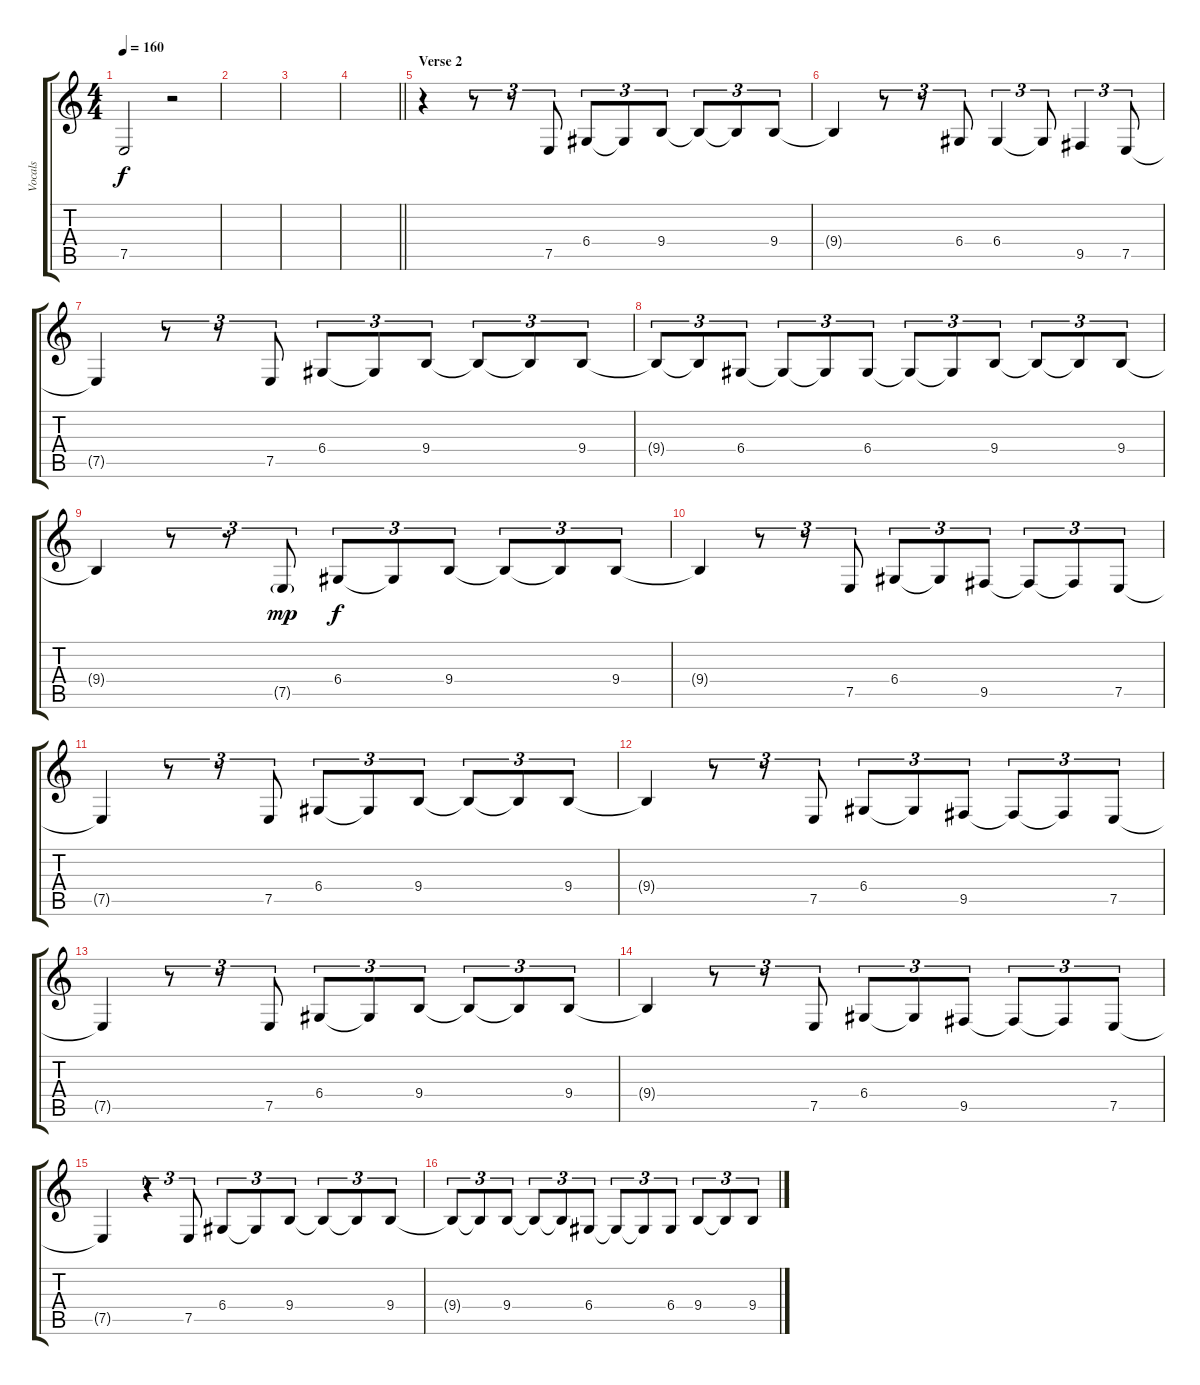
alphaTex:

\track ("Vocals" "Vocals") {instrument altosax}
\staff {score tabs}
\tuning (E4 B3 G3 D3 A2 E2) {hide}
\ts (4 4)
\tempo 160
\clef g2
\ks c
7.5.2{dy f} r.2 |
|
|
\barLineRight lightlight
|
\section ("" "Verse 2")
r.4 r.8{tu (3 2)} r.8{tu (3 2)} 7.5.8{tu (3 2)} 6.4.8{tu (3 2)} 6.4{t}.8{tu (3 2)} 9.4.8{tu (3 2)} 9.4{t}.8{tu (3 2)} 9.4{t}.8{tu (3 2)} 9.4.8{tu (3 2)} |
9.4{t}.4 r.8{tu (3 2)} r.8{tu (3 2)} 6.4.8{tu (3 2)} 6.4.4{tu (3 2)} 6.4{t}.8{tu (3 2)} 9.5.4{tu (3 2)} 7.5.8{tu (3 2)} |
7.5{t}.4 r.8{tu (3 2)} r.8{tu (3 2)} 7.5.8{tu (3 2)} 6.4.8{tu (3 2)} 6.4{t}.8{tu (3 2)} 9.4.8{tu (3 2)} 9.4{t}.8{tu (3 2)} 9.4{t}.8{tu (3 2)} 9.4.8{tu (3 2)} |
9.4{t}.8{tu (3 2)} 9.4{t}.8{tu (3 2)} 6.4.8{tu (3 2)} 6.4{t}.8{tu (3 2)} 6.4{t}.8{tu (3 2)} 6.4.8{tu (3 2)} 6.4{t}.8{tu (3 2)} 6.4{t}.8{tu (3 2)} 9.4.8{tu (3 2)} 9.4{t}.8{tu (3 2)} 9.4{t}.8{tu (3 2)} 9.4.8{tu (3 2)} |
9.4{t}.4 r.8{tu (3 2)} r.8{tu (3 2)} 7.5{g}.8{tu (3 2) dy mp} 6.4.8{tu (3 2) dy f} 6.4{t}.8{tu (3 2)} 9.4.8{tu (3 2)} 9.4{t}.8{tu (3 2)} 9.4{t}.8{tu (3 2)} 9.4.8{tu (3 2)} |
9.4{t}.4 r.8{tu (3 2)} r.8{tu (3 2)} 7.5.8{tu (3 2)} 6.4.8{tu (3 2)} 6.4{t}.8{tu (3 2)} 9.5.8{tu (3 2)} 9.5{t}.8{tu (3 2)} 9.5{t}.8{tu (3 2)} 7.5.8{tu (3 2)} |
7.5{t}.4 r.8{tu (3 2)} r.8{tu (3 2)} 7.5.8{tu (3 2)} 6.4.8{tu (3 2)} 6.4{t}.8{tu (3 2)} 9.4.8{tu (3 2)} 9.4{t}.8{tu (3 2)} 9.4{t}.8{tu (3 2)} 9.4.8{tu (3 2)} |
9.4{t}.4 r.8{tu (3 2)} r.8{tu (3 2)} 7.5.8{tu (3 2)} 6.4.8{tu (3 2)} 6.4{t}.8{tu (3 2)} 9.5.8{tu (3 2)} 9.5{t}.8{tu (3 2)} 9.5{t}.8{tu (3 2)} 7.5.8{tu (3 2)} |
7.5{t}.4 r.8{tu (3 2)} r.8{tu (3 2)} 7.5.8{tu (3 2)} 6.4.8{tu (3 2)} 6.4{t}.8{tu (3 2)} 9.4.8{tu (3 2)} 9.4{t}.8{tu (3 2)} 9.4{t}.8{tu (3 2)} 9.4.8{tu (3 2)} |
9.4{t}.4 r.8{tu (3 2)} r.8{tu (3 2)} 7.5.8{tu (3 2)} 6.4.8{tu (3 2)} 6.4{t}.8{tu (3 2)} 9.5.8{tu (3 2)} 9.5{t}.8{tu (3 2)} 9.5{t}.8{tu (3 2)} 7.5.8{tu (3 2)} |
7.5{t}.4 r.4{tu (3 2)} 7.5.8{tu (3 2)} 6.4.8{tu (3 2)} 6.4{t}.8{tu (3 2)} 9.4.8{tu (3 2)} 9.4{t}.8{tu (3 2)} 9.4{t}.8{tu (3 2)} 9.4.8{tu (3 2)} |
9.4{t}.8{tu (3 2)} 9.4{t}.8{tu (3 2)} 9.4.8{tu (3 2)} 9.4{t}.8{tu (3 2)} 9.4{t}.8{tu (3 2)} 6.4.8{tu (3 2)} 6.4{t}.8{tu (3 2)} 6.4{t}.8{tu (3 2)} 6.4.8{tu (3 2)} 9.4.8{tu (3 2)} 9.4{t}.8{tu (3 2)} 9.4.8{tu (3 2)}
